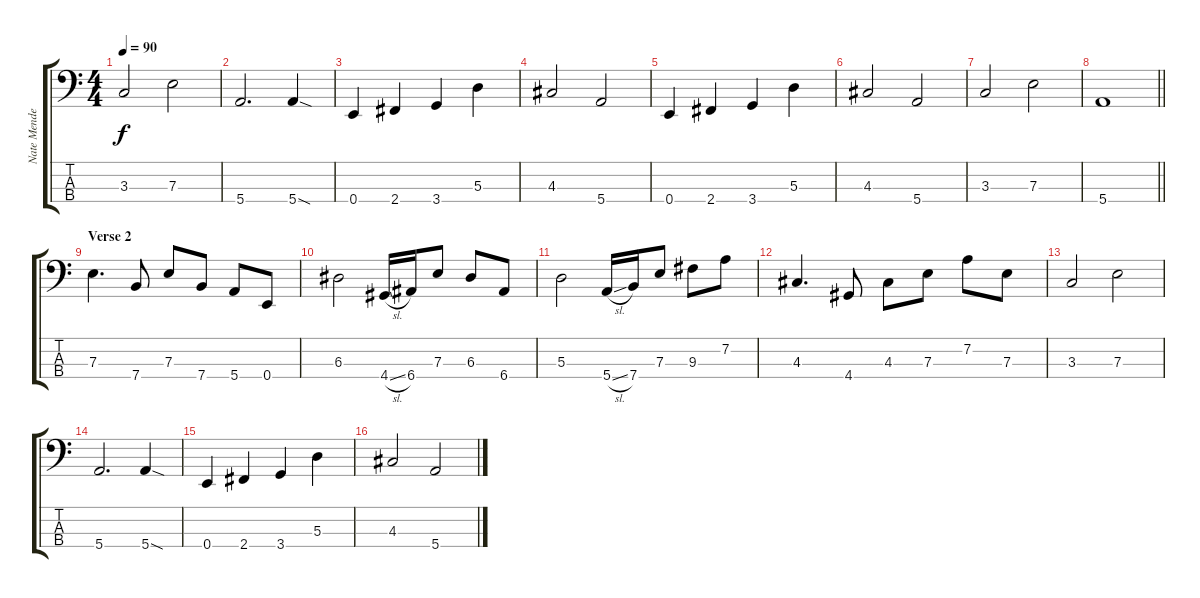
\track ("Nate Mendel" "Nate Mende") {instrument electricbasspick}
\staff {score tabs}
\tuning (G2 D2 A1 E1) {hide}
\ts (4 4)
\tempo 90
\clef f4
\ks c
3.3.2{dy f} 7.3.2 |
5.4.2{d} 5.4{sod}.4 |
0.4.4 2.4.4 3.4.4 5.3.4 |
4.3.2 5.4.2 |
0.4.4 2.4.4 3.4.4 5.3.4 |
4.3.2 5.4.2 |
3.3.2 7.3.2 |
\barLineRight lightlight
5.4.1 |
\section ("" "Verse 2")
7.3.4{d} 7.4.8 7.3.8 7.4.8 5.4.8 0.4.8 |
6.3.2 4.4{sl}.16 6.4.16 7.3.8 6.3.8 6.4.8 |
5.3.2 5.4{sl}.16 7.4.16 7.3.8 9.3.8 7.2.8 |
4.3.4{d} 4.4.8 4.3.8 7.3.8 7.2.8 7.3.8 |
3.3.2 7.3.2 |
5.4.2{d} 5.4{sod}.4 |
0.4.4 2.4.4 3.4.4 5.3.4 |
4.3.2 5.4.2
